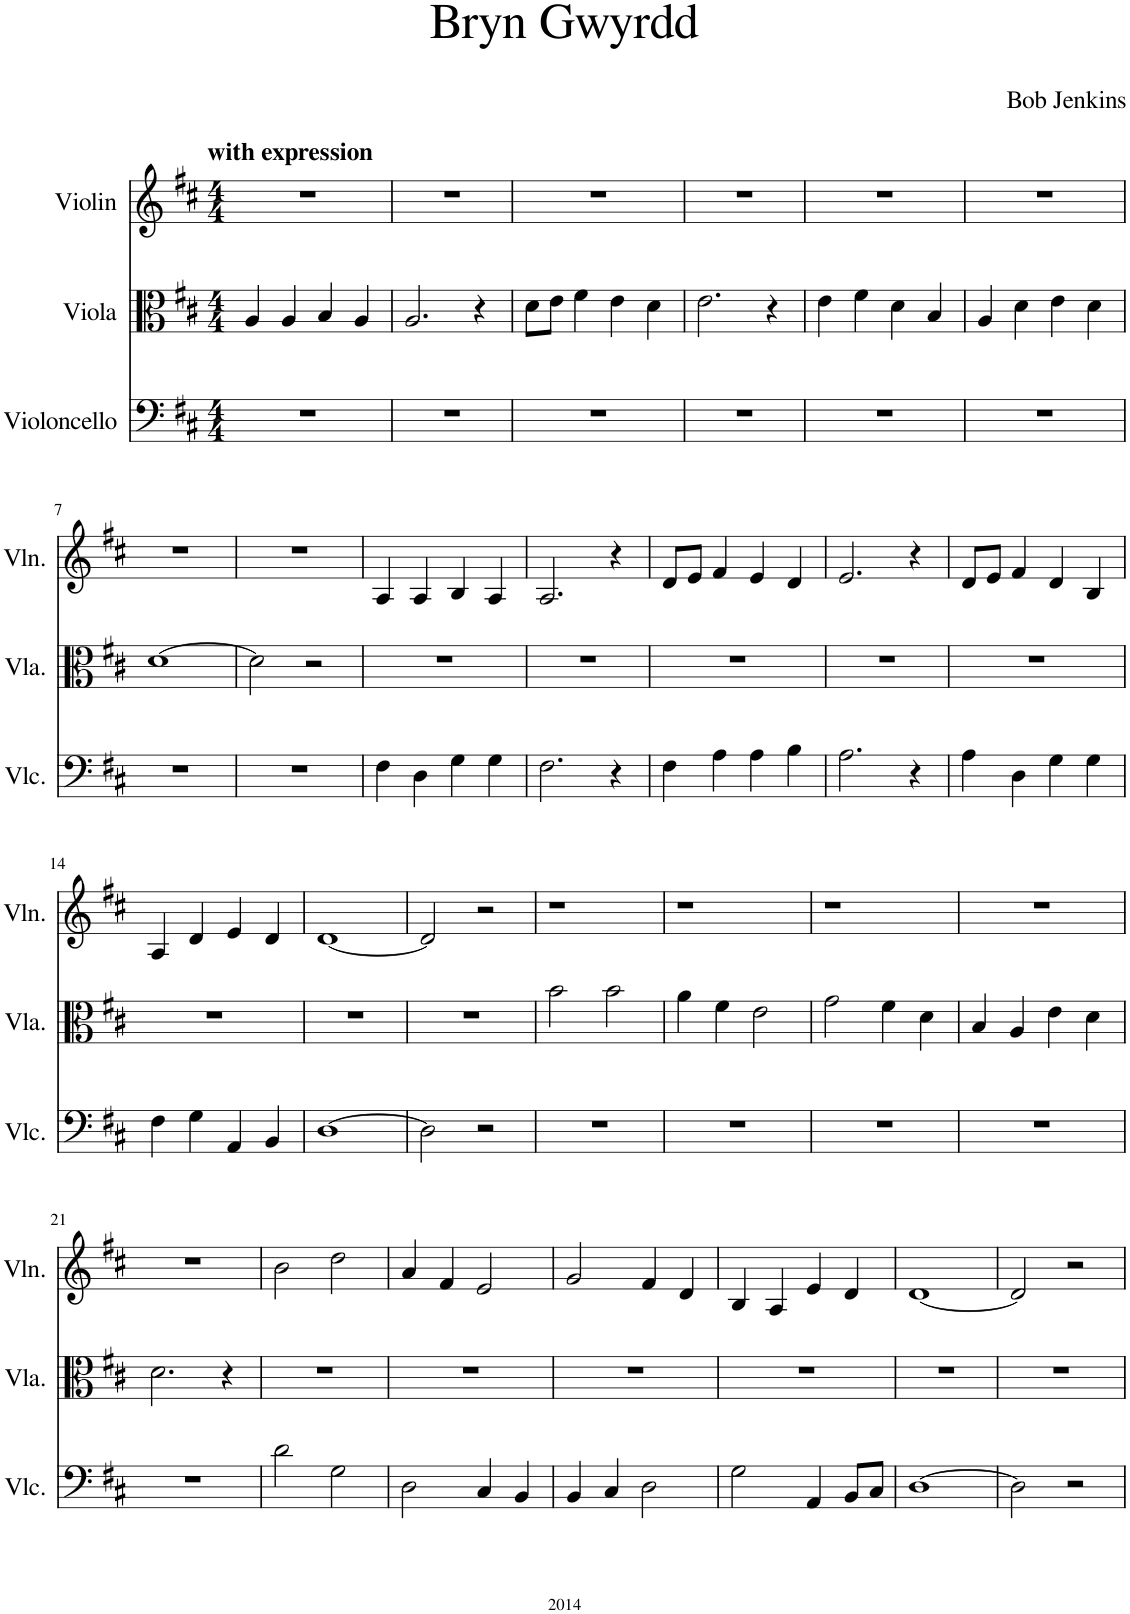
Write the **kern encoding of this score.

**kern	**kern	**kern
*part3	*part2	*part1
*staff3	*staff2	*staff1
*I"Violoncello	*I"Viola	*I"Violin
*I'Vlc.	*I'Vla.	*I'Vln.
*clefF4	*clefC3	*clefG2
*k[f#c#]	*k[f#c#]	*k[f#c#]
*M4/4	*M4/4	*M4/4
=1	=1	=1
!	!	!LO:TX:a:B:t=with expression
1r	4A/	1r
.	4A/	.
.	4B/	.
.	4A/	.
=2	=2	=2
1r	2.A/	1r
.	4r	.
=3	=3	=3
1r	8d\L	1r
.	8e\J	.
.	4f#\	.
.	4e\	.
.	4d\	.
=4	=4	=4
1r	2.e\	1r
.	4r	.
=5	=5	=5
1r	4e\	1r
.	4f#\	.
.	4d\	.
.	4B/	.
=6	=6	=6
1r	4A/	1r
.	4d\	.
.	4e\	.
.	4d\	.
!!LO:LB:g=z
=7	=7	=7
1r	[1d	1r
=8	=8	=8
1r	2d\]	1r
.	2r	.
=9	=9	=9
4F#\	1r	4A/
4D\	.	4A/
4G\	.	4B/
4G\	.	4A/
=10	=10	=10
2.F#\	1r	2.A/
4r	.	4r
=11	=11	=11
4F#\	1r	8d/L
.	.	8e/J
4A\	.	4f#/
4A\	.	4e/
4B\	.	4d/
=12	=12	=12
2.A\	1r	2.e/
4r	.	4r
=13	=13	=13
4A\	1r	8d/L
.	.	8e/J
4D\	.	4f#/
4G\	.	4d/
4G\	.	4B/
!!LO:LB:g=z
=14	=14	=14
4F#\	1r	4A/
4G\	.	4d/
4AA/	.	4e/
4BB/	.	4d/
=15	=15	=15
[1D	1r	[1d
=16	=16	=16
2D\]	1r	2d/]
2r	.	2r
=17	=17	=17
1r	2b\	1r
.	2b\	.
=18	=18	=18
1r	4a\	1r
.	4f#\	.
.	2e\	.
=19	=19	=19
1r	2g\	1r
.	4f#\	.
.	4d\	.
=20	=20	=20
1r	4B/	1r
.	4A/	.
.	4e\	.
.	4d\	.
!!LO:LB:g=z
=21	=21	=21
1r	2.d\	1r
.	4r	.
=22	=22	=22
2d\	1r	2b\
2G\	.	2dd\
=23	=23	=23
2D\	1r	4a/
.	.	4f#/
4C#/	.	2e/
4BB/	.	.
=24	=24	=24
4BB/	1r	2g/
4C#/	.	.
2D\	.	4f#/
.	.	4d/
=25	=25	=25
2G\	1r	4B/
.	.	4A/
4AA/	.	4e/
8BB/L	.	4d/
8C#/J	.	.
=26	=26	=26
[1D	1r	[1d
=27	=27	=27
2D\]	1r	2d/]
2r	.	2r
=	=	=
*-	*-	*-
